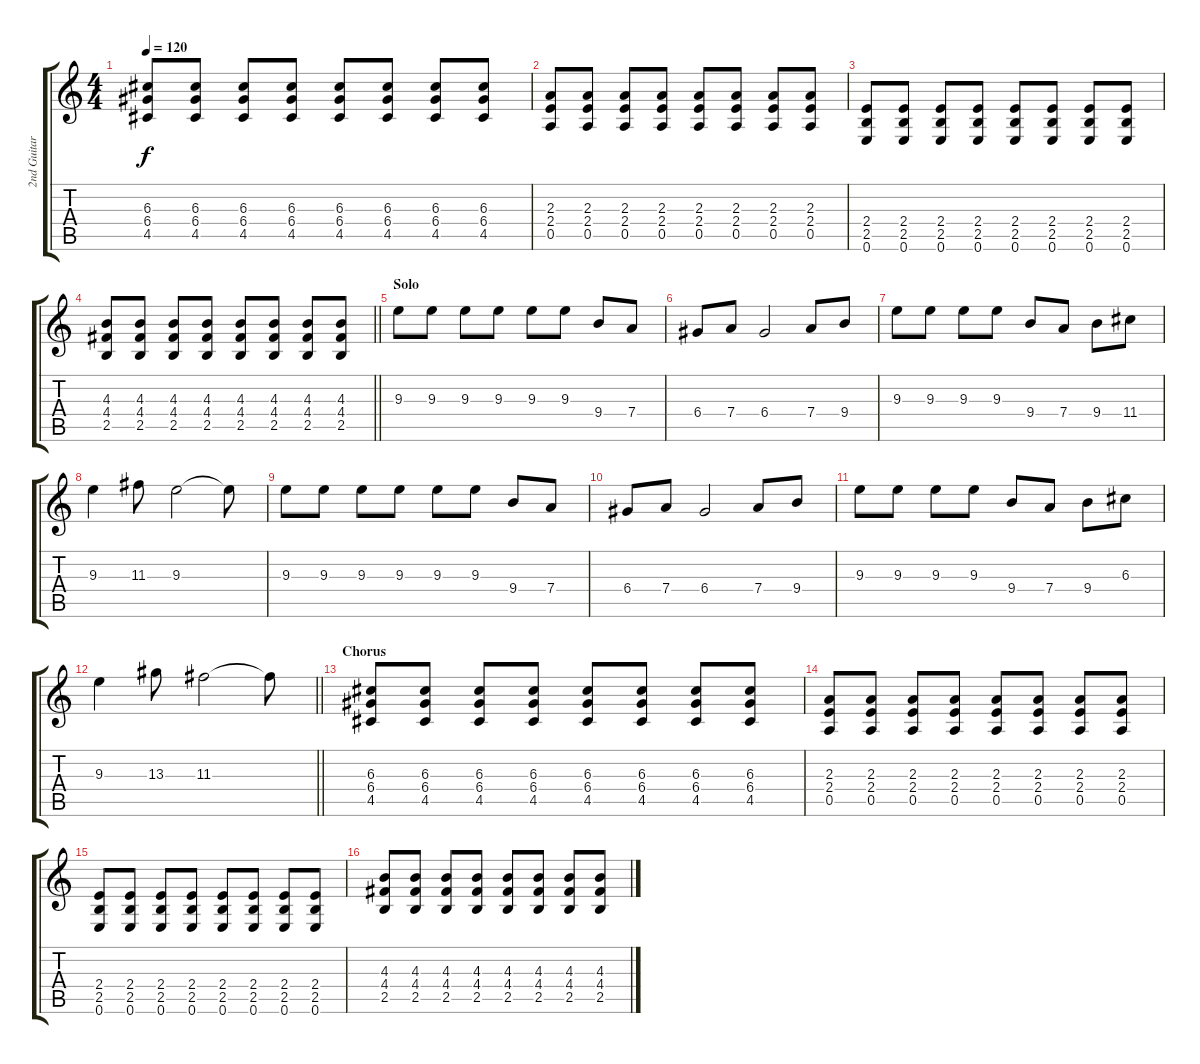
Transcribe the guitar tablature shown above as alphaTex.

\track ("2nd Guitar" "2nd Guitar") {instrument distortionguitar}
\staff {score tabs}
\tuning (E4 B3 G3 D3 A2 E2) {hide}
\ts (4 4)
\tempo 120
\clef g2
\ks c
(6.3 6.4 4.5).8{dy f} (6.3 6.4 4.5).8 (6.3 6.4 4.5).8 (6.3 6.4 4.5).8 (6.3 6.4 4.5).8 (6.3 6.4 4.5).8 (6.3 6.4 4.5).8 (6.3 6.4 4.5).8 |
(2.3 2.4 0.5).8 (2.3 2.4 0.5).8 (2.3 2.4 0.5).8 (2.3 2.4 0.5).8 (2.3 2.4 0.5).8 (2.3 2.4 0.5).8 (2.3 2.4 0.5).8 (2.3 2.4 0.5).8 |
(2.4 2.5 0.6).8 (2.4 2.5 0.6).8 (2.4 2.5 0.6).8 (2.4 2.5 0.6).8 (2.4 2.5 0.6).8 (2.4 2.5 0.6).8 (2.4 2.5 0.6).8 (2.4 2.5 0.6).8 |
\barLineRight lightlight
(4.3 4.4 2.5).8 (4.3 4.4 2.5).8 (4.3 4.4 2.5).8 (4.3 4.4 2.5).8 (4.3 4.4 2.5).8 (4.3 4.4 2.5).8 (4.3 4.4 2.5).8 (4.3 4.4 2.5).8 |
\section ("" "Solo")
9.3.8 9.3.8 9.3.8 9.3.8 9.3.8 9.3.8 9.4.8 7.4.8 |
6.4.8 7.4.8 6.4.2 7.4.8 9.4.8 |
9.3.8 9.3.8 9.3.8 9.3.8 9.4.8 7.4.8 9.4.8 11.4.8 |
9.3.4 11.3.8 9.3.2 9.3{t}.8 |
9.3.8 9.3.8 9.3.8 9.3.8 9.3.8 9.3.8 9.4.8 7.4.8 |
6.4.8 7.4.8 6.4.2 7.4.8 9.4.8 |
9.3.8 9.3.8 9.3.8 9.3.8 9.4.8 7.4.8 9.4.8 6.3.8 |
\barLineRight lightlight
9.3.4 13.3.8 11.3.2 11.3{t}.8 |
\section ("" "Chorus")
(6.3 6.4 4.5).8 (6.3 6.4 4.5).8 (6.3 6.4 4.5).8 (6.3 6.4 4.5).8 (6.3 6.4 4.5).8 (6.3 6.4 4.5).8 (6.3 6.4 4.5).8 (6.3 6.4 4.5).8 |
(2.3 2.4 0.5).8 (2.3 2.4 0.5).8 (2.3 2.4 0.5).8 (2.3 2.4 0.5).8 (2.3 2.4 0.5).8 (2.3 2.4 0.5).8 (2.3 2.4 0.5).8 (2.3 2.4 0.5).8 |
(2.4 2.5 0.6).8 (2.4 2.5 0.6).8 (2.4 2.5 0.6).8 (2.4 2.5 0.6).8 (2.4 2.5 0.6).8 (2.4 2.5 0.6).8 (2.4 2.5 0.6).8 (2.4 2.5 0.6).8 |
(4.3 4.4 2.5).8 (4.3 4.4 2.5).8 (4.3 4.4 2.5).8 (4.3 4.4 2.5).8 (4.3 4.4 2.5).8 (4.3 4.4 2.5).8 (4.3 4.4 2.5).8 (4.3 4.4 2.5).8
